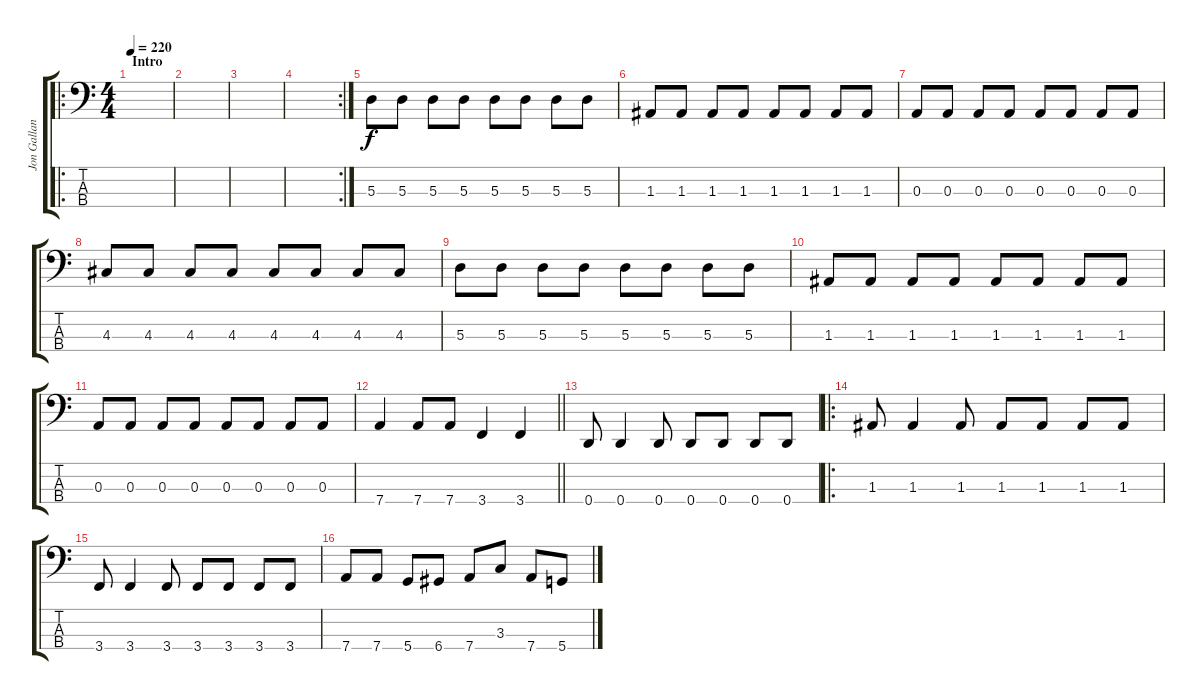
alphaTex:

\track ("Jon Gallant" "Jon Gallan") {instrument electricbassfinger}
\staff {score tabs}
\tuning (G2 D2 A1 D1) {hide}
\ro
\ts (4 4)
\section ("" "Intro")
\tempo 220
\clef f4
\ks c
|
|
|
\rc 2
|
5.3.8 5.3.8 5.3.8 5.3.8 5.3.8 5.3.8 5.3.8 5.3.8 |
1.3.8 1.3.8 1.3.8 1.3.8 1.3.8 1.3.8 1.3.8 1.3.8 |
0.3.8 0.3.8 0.3.8 0.3.8 0.3.8 0.3.8 0.3.8 0.3.8 |
4.3.8 4.3.8 4.3.8 4.3.8 4.3.8 4.3.8 4.3.8 4.3.8 |
5.3.8 5.3.8 5.3.8 5.3.8 5.3.8 5.3.8 5.3.8 5.3.8 |
1.3.8 1.3.8 1.3.8 1.3.8 1.3.8 1.3.8 1.3.8 1.3.8 |
0.3.8 0.3.8 0.3.8 0.3.8 0.3.8 0.3.8 0.3.8 0.3.8 |
\barLineRight lightlight
7.4.4 7.4.8 7.4.8 3.4.4 3.4.4 |
0.4.8 0.4.4 0.4.8 0.4.8 0.4.8 0.4.8 0.4.8 |
\ro
1.3.8 1.3.4 1.3.8 1.3.8 1.3.8 1.3.8 1.3.8 |
3.4.8 3.4.4 3.4.8 3.4.8 3.4.8 3.4.8 3.4.8 |
7.4.8 7.4.8 5.4.8 6.4.8 7.4.8 3.3.8 7.4.8 5.4.8
